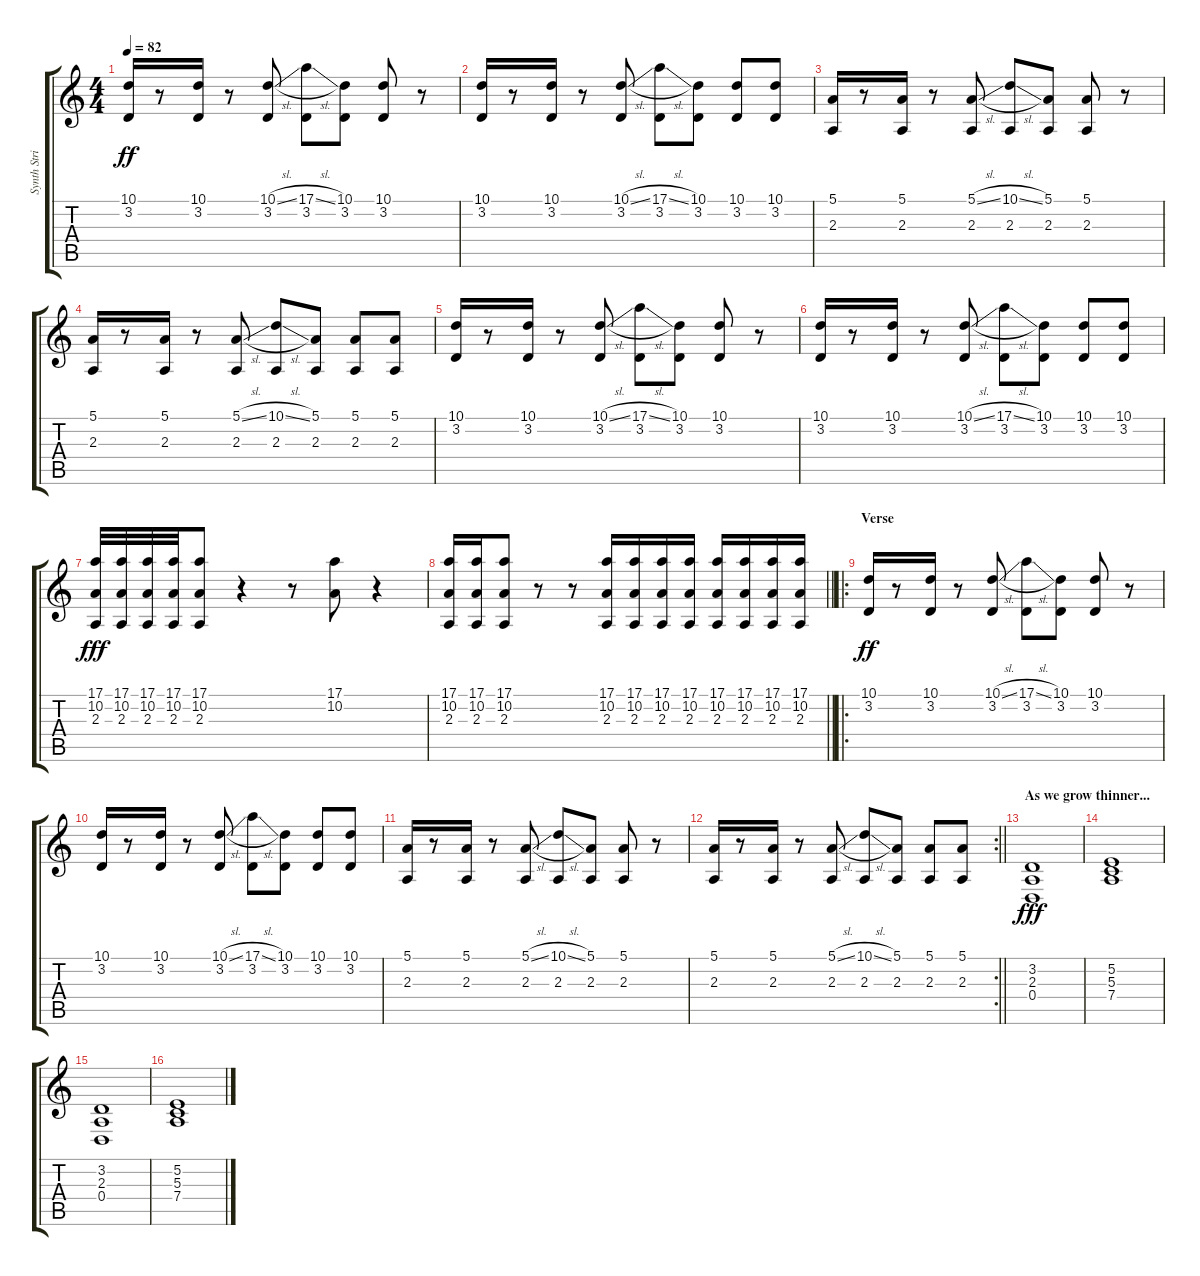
\track ("Synth Strings" "Synth Stri") {instrument stringensemble1}
\staff {score tabs}
\tuning (E4 B3 G3 D3 A2 E2) {hide}
\ts (4 4)
\tempo 82
\clef g2
\ks c
(10.1 3.2).16{dy ff} r.8 (10.1 3.2).16 r.8 (10.1{sl} 3.2).8 (17.1{sl} 3.2).8 (10.1 3.2).8 (10.1 3.2).8 r.8 |
(10.1 3.2).16 r.8 (10.1 3.2).16 r.8 (10.1{sl} 3.2).8 (17.1{sl} 3.2).8 (10.1 3.2).8 (10.1 3.2).8 (10.1 3.2).8 |
(5.1 2.3).16 r.8 (5.1 2.3).16 r.8 (5.1{sl} 2.3).8 (10.1{sl} 2.3).8 (5.1 2.3).8 (5.1 2.3).8 r.8 |
(5.1 2.3).16 r.8 (5.1 2.3).16 r.8 (5.1{sl} 2.3).8 (10.1{sl} 2.3).8 (5.1 2.3).8 (5.1 2.3).8 (5.1 2.3).8 |
(10.1 3.2).16 r.8 (10.1 3.2).16 r.8 (10.1{sl} 3.2).8 (17.1{sl} 3.2).8 (10.1 3.2).8 (10.1 3.2).8 r.8 |
(10.1 3.2).16 r.8 (10.1 3.2).16 r.8 (10.1{sl} 3.2).8 (17.1{sl} 3.2).8 (10.1 3.2).8 (10.1 3.2).8 (10.1 3.2).8 |
(17.1 10.2 2.3).32{dy fff} (17.1 10.2 2.3).32 (17.1 10.2 2.3).32 (17.1 10.2 2.3).32 (17.1 10.2 2.3).8 r.4 r.8 (17.1 10.2).8 r.4 |
\barLineRight lightlight
(17.1 10.2 2.3).16 (17.1 10.2 2.3).16 (17.1 10.2 2.3).8 r.8 r.8 (17.1 10.2 2.3).16 (17.1 10.2 2.3).16 (17.1 10.2 2.3).16 (17.1 10.2 2.3).16 (17.1 10.2 2.3).16 (17.1 10.2 2.3).16 (17.1 10.2 2.3).16 (17.1 10.2 2.3).16 |
\ro
\section ("" "Verse")
(10.1 3.2).16{dy ff} r.8 (10.1 3.2).16 r.8 (10.1{sl} 3.2).8 (17.1{sl} 3.2).8 (10.1 3.2).8 (10.1 3.2).8 r.8 |
(10.1 3.2).16 r.8 (10.1 3.2).16 r.8 (10.1{sl} 3.2).8 (17.1{sl} 3.2).8 (10.1 3.2).8 (10.1 3.2).8 (10.1 3.2).8 |
(5.1 2.3).16 r.8 (5.1 2.3).16 r.8 (5.1{sl} 2.3).8 (10.1{sl} 2.3).8 (5.1 2.3).8 (5.1 2.3).8 r.8 |
\rc 2
\barLineRight lightlight
(5.1 2.3).16 r.8 (5.1 2.3).16 r.8 (5.1{sl} 2.3).8 (10.1{sl} 2.3).8 (5.1 2.3).8 (5.1 2.3).8 (5.1 2.3).8 |
\section ("" "As we grow thinner...")
(3.2 2.3 0.4).1{dy fff instrument overdrivenguitar} |
(5.2 5.3 7.4).1 |
(3.2 2.3 0.4).1 |
(5.2 5.3 7.4).1
